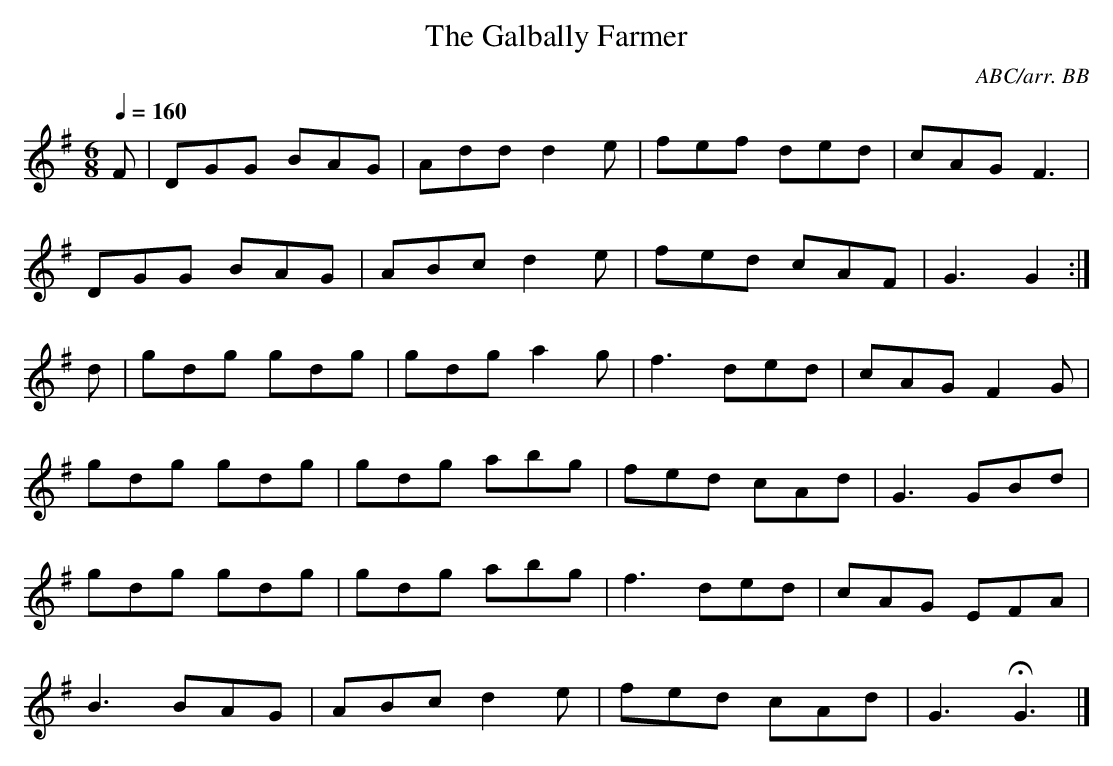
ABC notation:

X:1
T:Galbally Farmer, The
C:ABC/arr. BB
M:6/8
L:1/8
Q:1/4=160
K:G
F|DGG BAG|Add d2e|fef ded|cAG F3|
DGG BAG|ABc d2e|fed cAF|G3 G2:|
d|gdg gdg|gdg a2g|f3 ded|cAG F2G|
gdg gdg|gdg abg|fed cAd|G3 GBd|
gdg gdg|gdg abg|f3 ded|cAG EFA|
B3 BAG|ABc d2e|fed cAd|G3 HG3|]
